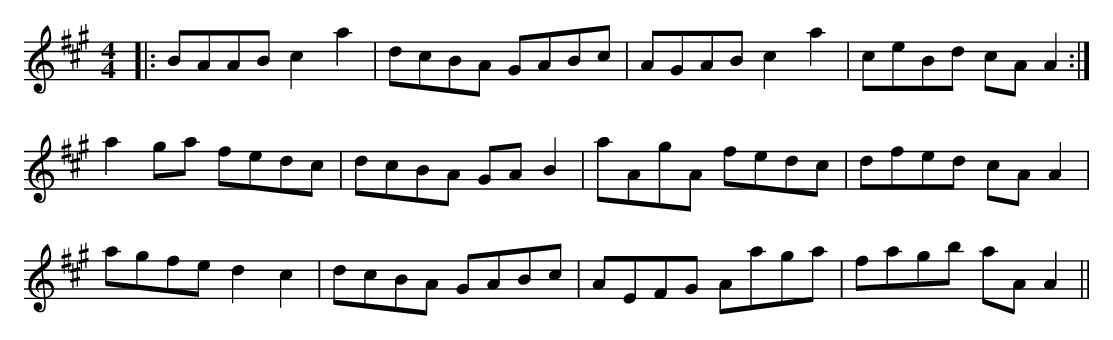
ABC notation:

X:1
M:4/4
K:A
|:BAAB c2 a2|dcBA GABc|AGAB c2 a2|ceBd cA A2:|
a2 ga fedc|dcBA GA B2|aAgA fedc|dfed cA A2|
agfe d2 c2|dcBA GABc|AEFG Aaga|fagb aA A2||
